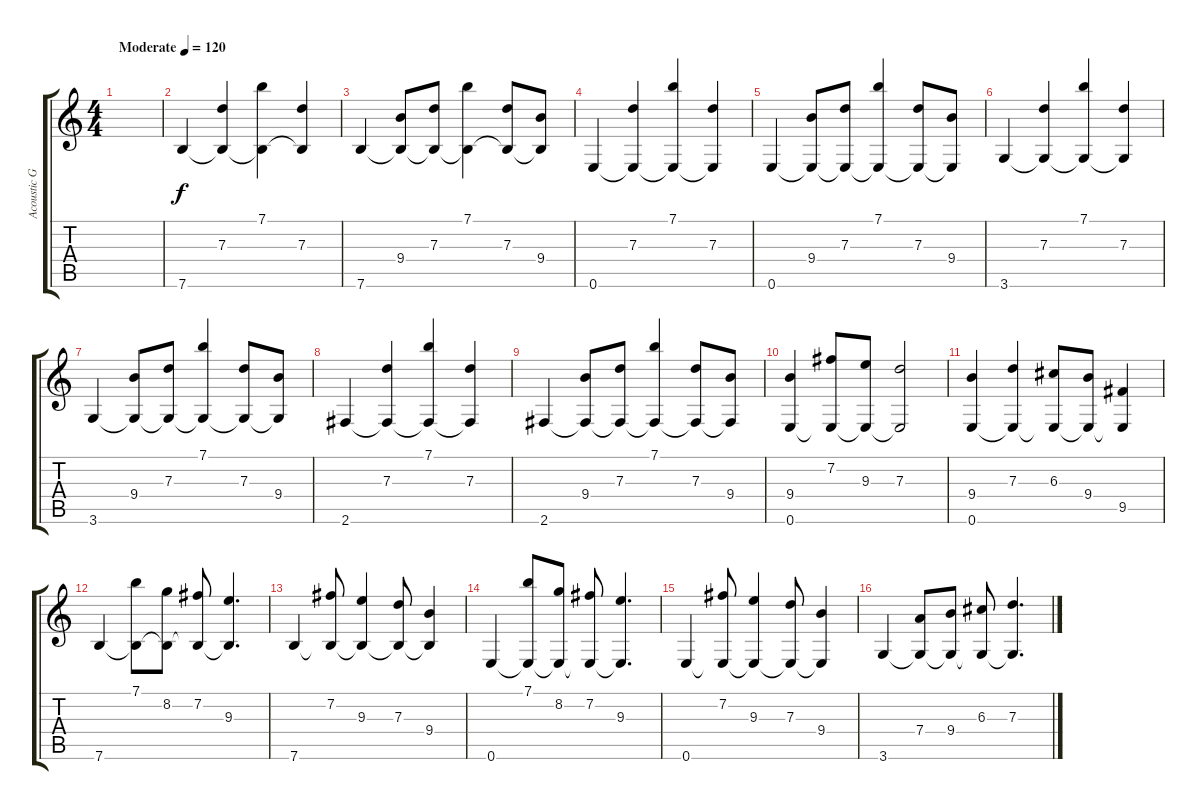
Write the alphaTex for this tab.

\track ("Acoustic Guitar" "Acoustic G") {instrument acousticguitarnylon}
\staff {score tabs}
\tuning (E4 B3 G3 D3 A2 E2) {hide}
\ts (4 4)
\tempo (120 "Moderate")
\clef g2
\ks c
|
7.6.4 (7.3 7.6{t}).4 (7.1 7.6{t}).4 (7.3 7.6{t}).4 |
7.6.4 (9.4 7.6{t}).8 (7.3 7.6{t}).8 (7.1 7.6{t}).4 (7.3 7.6{t}).8 (9.4 7.6{t}).8 |
0.6.4 (7.3 0.6{t}).4 (7.1 0.6{t}).4 (7.3 0.6{t}).4 |
0.6.4 (9.4 0.6{t}).8 (7.3 0.6{t}).8 (7.1 0.6{t}).4 (7.3 0.6{t}).8 (9.4 0.6{t}).8 |
3.6.4 (7.3 3.6{t}).4 (7.1 3.6{t}).4 (7.3 3.6{t}).4 |
3.6.4 (9.4 3.6{t}).8 (7.3 3.6{t}).8 (7.1 3.6{t}).4 (7.3 3.6{t}).8 (9.4 3.6{t}).8 |
2.6.4 (7.3 2.6{t}).4 (7.1 2.6{t}).4 (7.3 2.6{t}).4 |
2.6.4 (9.4 2.6{t}).8 (7.3 2.6{t}).8 (7.1 2.6{t}).4 (7.3 2.6{t}).8 (9.4 2.6{t}).8 |
(9.4 0.6).4 (7.2 0.6{t}).8 (9.3 0.6{t}).8 (7.3 0.6{t}).2 |
(9.4 0.6).4 (7.3 0.6{t}).4 (6.3 0.6{t}).8 (9.4 0.6{t}).8 (9.5 0.6{t}).4 |
7.6.4 (7.1 7.6{t}).8 (8.2 7.6{t}).8 (7.2 7.6{t}).8 (9.3 7.6{t}).4{d} |
7.6.4 (7.2 7.6{t}).8 (9.3 7.6{t}).4 (7.3 7.6{t}).8 (9.4 7.6{t}).4 |
0.6.4 (7.1 0.6{t}).8 (8.2 0.6{t}).8 (7.2 0.6{t}).8 (9.3 0.6{t}).4{d} |
0.6.4 (7.2 0.6{t}).8 (9.3 0.6{t}).4 (7.3 0.6{t}).8 (9.4 0.6{t}).4 |
3.6.4 (7.4 3.6{t}).8 (9.4 3.6{t}).8 (6.3 3.6{t}).8 (7.3 3.6{t}).4{d}
